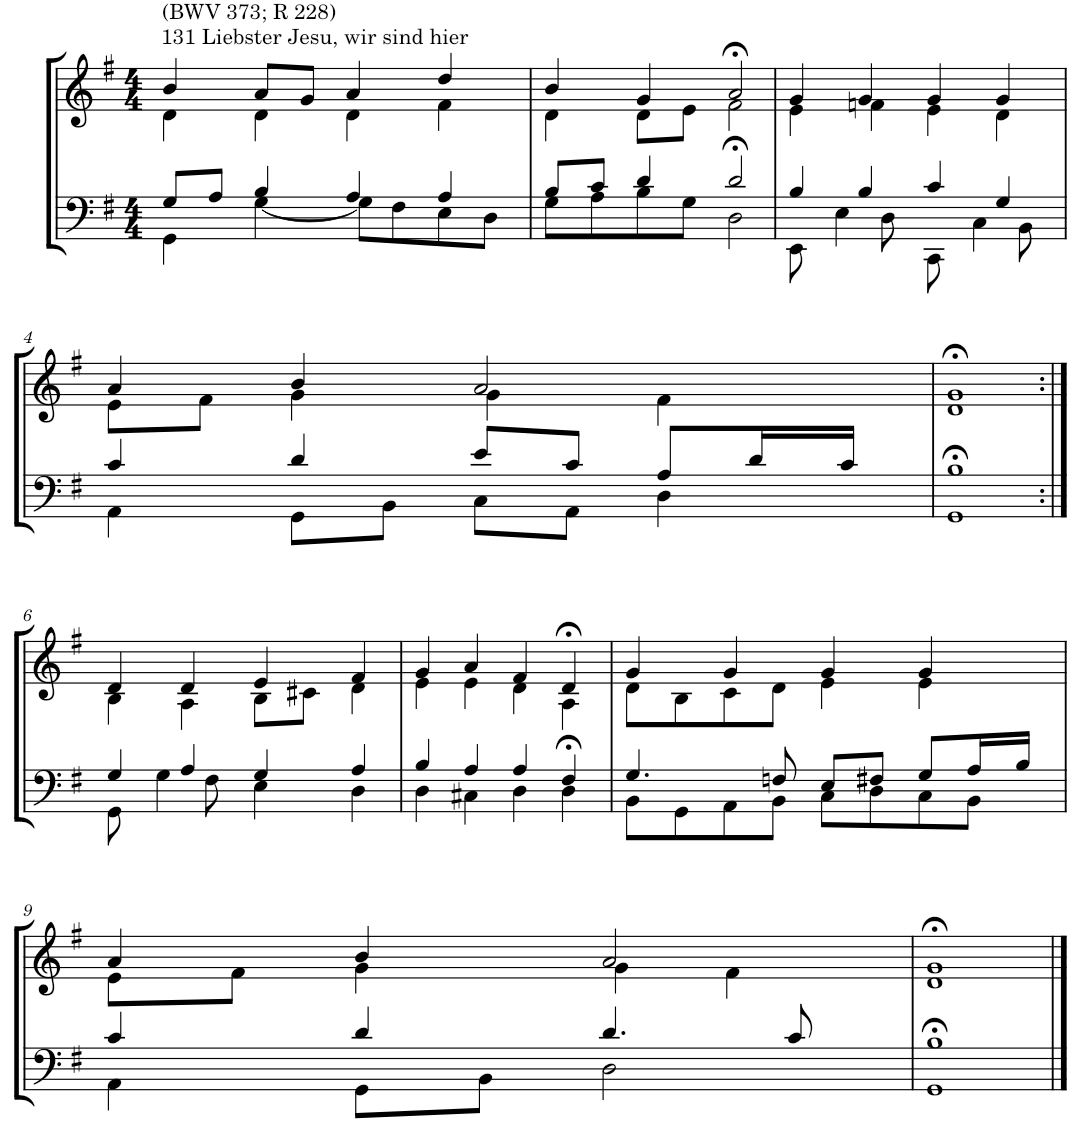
**kern	**kern
*part2	*part1
*staff2	*staff1
*I"Tenor/Baß	*I"Sopran/Alt
*clefF4	*clefG2
*k[f#]	*k[f#]
*M4/4	*M4/4
=1	=1
*^	*^
!	!	!LO:TX:a:t=131 Liebster Jesu, wir sind hier	!
!	!	!LO:TX:a:t=(BWV 373; R 228)	!
8G/L	4GG\	4b/	4d\
8A/J	.	.	.
4B/	[4G\	8a/L	4d\
.	.	8g/J	.
4A/	8G\L]	4a/	4d\
.	8F#\	.	.
4A/	8E\	4dd/	4f#\
.	8D\J	.	.
=2	=2	=2	=2
8B/L	8G\L	4b/	4d\
8c/J	8A\	.	.
4d/	8B\	4g/	8d\L
.	8G\J	.	8e\J
2d/	2D>\	2a>/	2f#\
=3	=3	=3	=3
4B/	8EE\	4g/	4e\
.	4E\	.	.
4B/	.	4g/	4fn\
.	8D\	.	.
4c/	8CC\	4g/	4e\
.	4C\	.	.
4G/	.	4g/	4d\
.	8BB\	.	.
!!LO:LB:g=z	!!
=4	=4	=4	=4
4c/	4AA\	4a/	8e\L
.	.	.	8f#\J
4d/	8GG\L	4b/	4g\
.	8BB\J	.	.
8e/L	8C\L	2a/	4g\
8c/J	8AA\J	.	.
8A/L	4D\	.	4f#\
16d/L	.	.	.
16c/JJ	.	.	.
=5	=5	=5	=5
1B	1GG>	1g>	1d
!!LO:LB:g=z	!!
=6:|!	=6:|!	=6:|!	=6:|!
4G/	8GG\	4d/	4B\
.	4G\	.	.
4A/	.	4d/	4A\
.	8F#\	.	.
4G/	4E\	4e/	8B\L
.	.	.	8c#X\J
4A/	4D\	4f#/	4d\
=7	=7	=7	=7
4B/	4D\	4g/	4e\
4A/	4C#X\	4a/	4e\
4A/	4D\	4f#/	4d\
4F#/	4D>\	4d>/	4A\
=8	=8	=8	=8
4.G/	8BB\L	4g/	8d\L
.	8GG\	.	8B\
.	8AA\	4g/	8c\
8Fn/	8BB\J	.	8d\J
8E/L	8C\L	4g/	4e\
8F#X/J	8D\	.	.
8G/L	8C\	4g/	4e\
16A/L	8BB\J	.	.
16B/JJ	.	.	.
!!LO:LB:g=z	!!
=9	=9	=9	=9
4c/	4AA\	4a/	8e\L
.	.	.	8f#\J
4d/	8GG\L	4b/	4g\
.	8BB\J	.	.
4.d/	2D\	2a/	4g\
.	.	.	4f#\
8c/	.	.	.
=10	=10	=10	=10
1B	1GG>	1g>	1d
*v	*v	*	*
*	*v	*v
==	==
*-	*-
